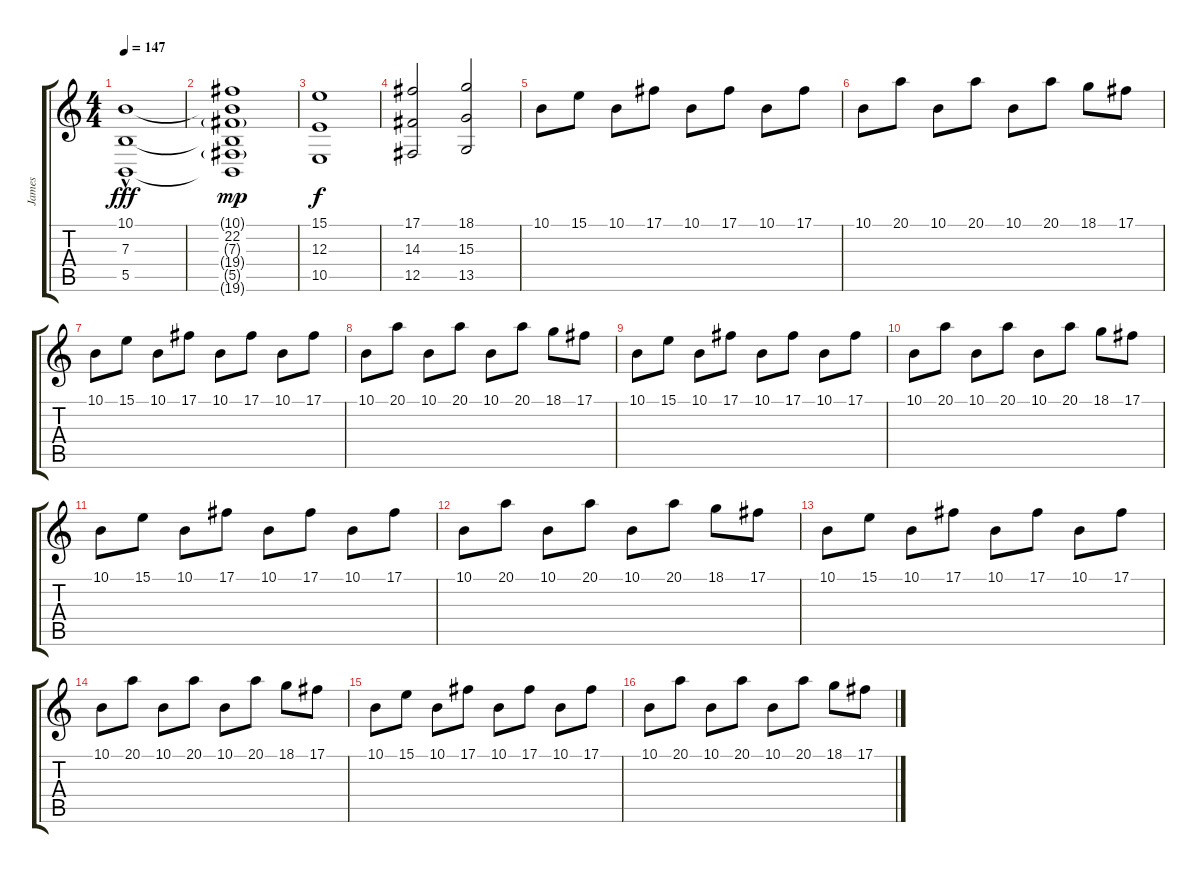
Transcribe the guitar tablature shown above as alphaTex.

\track ("James" "James") {instrument acousticgrandpiano}
\staff {score tabs}
\tuning (Db4 Ab3 E3 B2 Gb2 B1) {hide}
\ts (4 4)
\tempo 147
\clef g2
\ks c
(10.1{hac} 7.3{hac} 5.5{hac}).1{dy fff} |
(10.1{t} 22.2 7.3{t} 19.4{g} 5.5{t} 19.6{g}).1{dy mp} |
(15.1 12.3 10.5).1{dy f} |
(17.1 14.3 12.5).2 (18.1 15.3 13.5).2 |
10.1.8{instrument lead1square} 15.1.8 10.1.8 17.1.8 10.1.8 17.1.8 10.1.8 17.1.8 |
10.1.8 20.1.8 10.1.8 20.1.8 10.1.8 20.1.8 18.1.8 17.1.8 |
10.1.8 15.1.8 10.1.8 17.1.8 10.1.8 17.1.8 10.1.8 17.1.8 |
10.1.8 20.1.8 10.1.8 20.1.8 10.1.8 20.1.8 18.1.8 17.1.8 |
10.1.8 15.1.8 10.1.8 17.1.8 10.1.8 17.1.8 10.1.8 17.1.8 |
10.1.8 20.1.8 10.1.8 20.1.8 10.1.8 20.1.8 18.1.8 17.1.8 |
10.1.8 15.1.8 10.1.8 17.1.8 10.1.8 17.1.8 10.1.8 17.1.8 |
10.1.8 20.1.8 10.1.8 20.1.8 10.1.8 20.1.8 18.1.8 17.1.8 |
10.1.8 15.1.8 10.1.8 17.1.8 10.1.8 17.1.8 10.1.8 17.1.8 |
10.1.8 20.1.8 10.1.8 20.1.8 10.1.8 20.1.8 18.1.8 17.1.8 |
10.1.8 15.1.8 10.1.8 17.1.8 10.1.8 17.1.8 10.1.8 17.1.8 |
10.1.8 20.1.8 10.1.8 20.1.8 10.1.8 20.1.8 18.1.8 17.1.8
